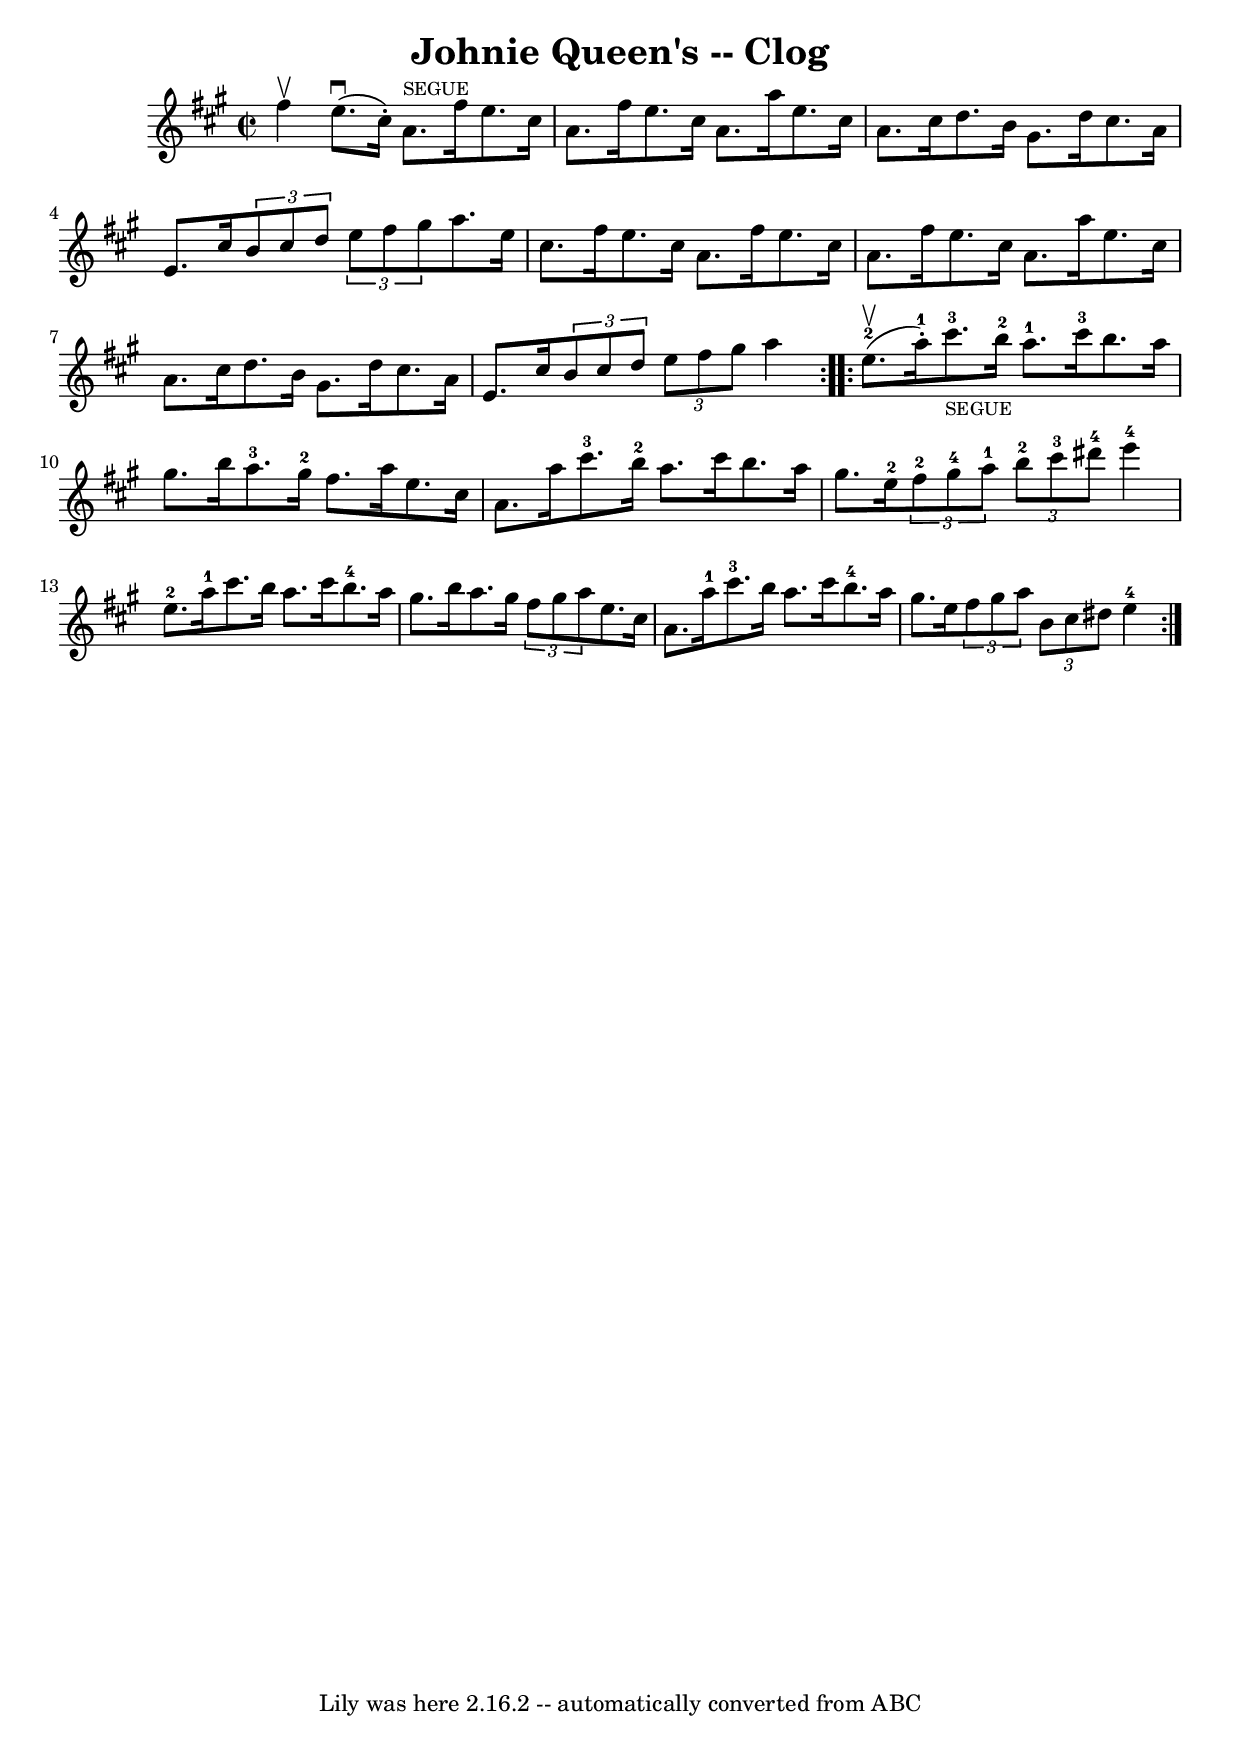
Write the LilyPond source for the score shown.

\version "2.16.2"
\include "Mammoth.ily"
\header {
  %% book = "Ryan's Mammoth Collection"
  crossRefNumber = "1"
  footnotes = "\\\\=20"
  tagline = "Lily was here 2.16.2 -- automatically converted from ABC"
  title = "Johnie Queen's -- Clog"

}
voicedefault =  {



  \repeat volta 2 {

    \override Staff.TimeSignature #'style = #'C
    \time 2/2 
    \key a \major
    fis''4^\upbow |
    e''8.^\downbow(
    cis''16 -.) a'8.^\segue fis''16 e''8. cis''16 a'8. fis''16  
    |
    e''8. cis''16 a'8. a''16 e''8. cis''16 a'8.    
    cis''16    |
    d''8. b'16 gis'8. d''16 cis''8. a'16    
    e'8. cis''16    |
    \times 2/3 { b'8 cis''8 d''8  
	       }   
    \times 2/3 { e''8 fis''8 gis''8  
	       } a''8. e''16 cis''8.    
    fis''16    |
    e''8. cis''16 a'8. fis''16 e''8.    
    cis''16 a'8. fis''16    |
    e''8. cis''16 a'8. a''16    
    e''8. cis''16 a'8. cis''16    |
    d''8. b'16 gis'8.    
    d''16 cis''8. a'16 e'8. cis''16    |
    \times 2/3 { b'8    
		 cis''8 d''8  
	       }   \times 2/3 { e''8 fis''8 gis''8  
			      } a''4  
  }     

  \repeat volta 2 {
    e''8.-2^\upbow(a''16-1-.)   |
    
    cis'''8.-3_\segue b''16-2 a''8.-1 cis'''16-3 b''8.    
    a''16 gis''8. b''16    |
    a''8.-3 gis''16-2 fis''8.   
    a''16 e''8. cis''16 a'8. a''16    |
    cis'''8.-3   
    b''16-2 a''8. cis'''16 b''8. a''16 gis''8. e''16-2   
    |
    \times 2/3 { fis''8-2 gis''8-4 a''8-1 
	       }   
    \times 2/3 { b''8-2 cis'''8-3 dis'''8-4 
	       } e'''4-4   
    e''8.-2 a''16-1   |
    cis'''8. b''16 a''8. cis'''16 
    b''8.-4 a''16 gis''8. b''16    |
    a''8. gis''16    
    \times 2/3 { fis''8 gis''8 a''8  
	       } e''8. cis''16 a'8. a''16 -1   |
    cis'''8.-3 b''16 a''8. cis'''16 b''8. -4 a''16 gis''8. e''16    |
    \times 2/3 { fis''8 gis''8  
		 a''8  
	       }   \times 2/3 { b'8 cis''8 dis''8  
			      } e''4-4     
  }   

}

\score{
  <<

    \context Staff="default"
    {
      \voicedefault 
      
    }

  >>
  \layout {
    
  }
  \midi {
  }

}
